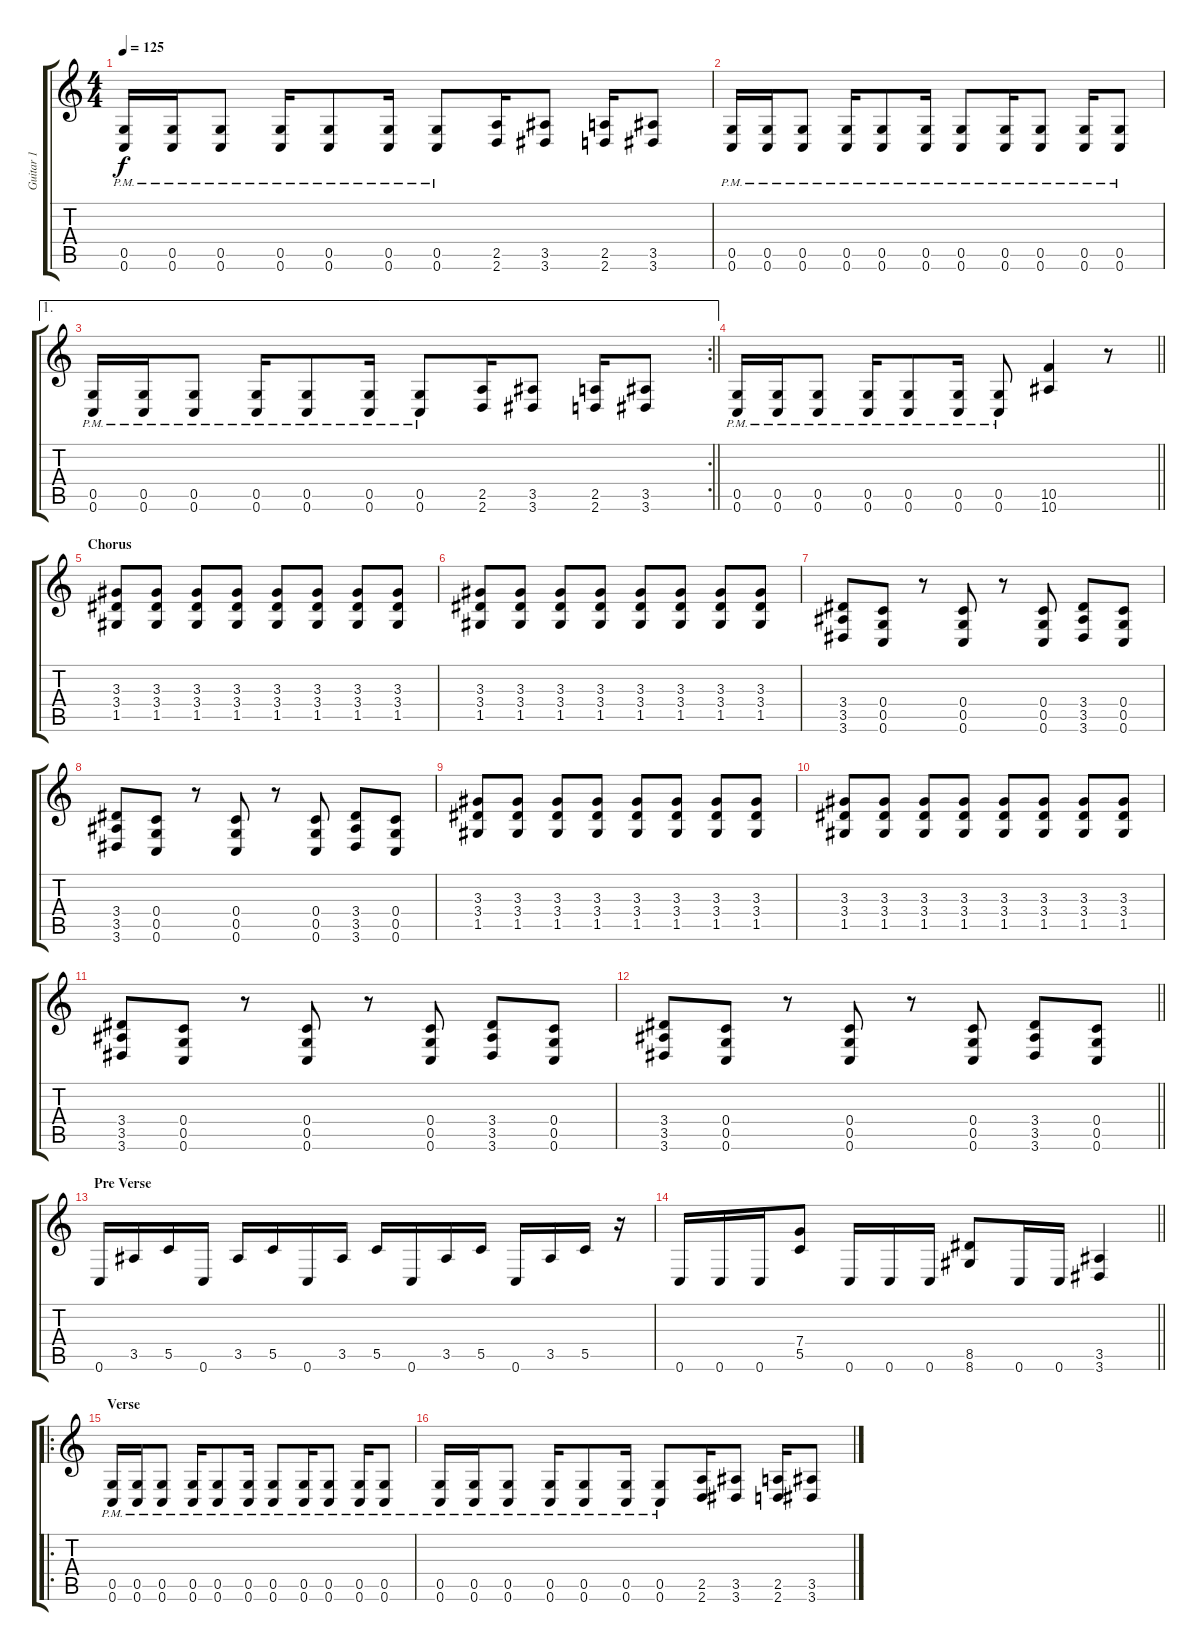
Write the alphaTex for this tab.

\track ("Guitar 1" "Guitar 1") {instrument distortionguitar}
\staff {score tabs}
\tuning (D4 A3 F3 C3 G2 C2) {hide}
\ts (4 4)
\tempo 125
\clef g2
\ks c
(0.5{pm} 0.6{pm}).16{dy f} (0.5{pm} 0.6{pm}).16 (0.5{pm} 0.6{pm}).8 (0.5{pm} 0.6{pm}).16 (0.5{pm} 0.6{pm}).8 (0.5{pm} 0.6{pm}).16 (0.5{pm} 0.6{pm}).8 (2.5 2.6).16 (3.5 3.6).8 (2.5 2.6).16 (3.5 3.6).8 |
(0.5{pm} 0.6{pm}).16 (0.5{pm} 0.6{pm}).16 (0.5{pm} 0.6{pm}).8 (0.5{pm} 0.6{pm}).16 (0.5{pm} 0.6{pm}).8 (0.5{pm} 0.6{pm}).16 (0.5{pm} 0.6{pm}).8 (0.5{pm} 0.6{pm}).16 (0.5{pm} 0.6{pm}).8 (0.5{pm} 0.6{pm}).16 (0.5{pm} 0.6{pm}).8 |
\ae 1
\rc 2
\barLineRight lightlight
(0.5{pm} 0.6{pm}).16 (0.5{pm} 0.6{pm}).16 (0.5{pm} 0.6{pm}).8 (0.5{pm} 0.6{pm}).16 (0.5{pm} 0.6{pm}).8 (0.5{pm} 0.6{pm}).16 (0.5{pm} 0.6{pm}).8 (2.5 2.6).16 (3.5 3.6).8 (2.5 2.6).16 (3.5 3.6).8 |
\barLineRight lightlight
(0.5{pm} 0.6{pm}).16 (0.5{pm} 0.6{pm}).16 (0.5{pm} 0.6{pm}).8 (0.5{pm} 0.6{pm}).16 (0.5{pm} 0.6{pm}).8 (0.5{pm} 0.6{pm}).16 (0.5{pm} 0.6{pm}).8 (10.5 10.6).4 r.8 |
\section ("" "Chorus")
(3.3 3.4 1.5).8 (3.3 3.4 1.5).8 (3.3 3.4 1.5).8 (3.3 3.4 1.5).8 (3.3 3.4 1.5).8 (3.3 3.4 1.5).8 (3.3 3.4 1.5).8 (3.3 3.4 1.5).8 |
(3.3 3.4 1.5).8 (3.3 3.4 1.5).8 (3.3 3.4 1.5).8 (3.3 3.4 1.5).8 (3.3 3.4 1.5).8 (3.3 3.4 1.5).8 (3.3 3.4 1.5).8 (3.3 3.4 1.5).8 |
(3.4 3.5 3.6).8 (0.4 0.5 0.6).8 r.8 (0.4 0.5 0.6).8 r.8 (0.4 0.5 0.6).8 (3.4 3.5 3.6).8 (0.4 0.5 0.6).8 |
(3.4 3.5 3.6).8 (0.4 0.5 0.6).8 r.8 (0.4 0.5 0.6).8 r.8 (0.4 0.5 0.6).8 (3.4 3.5 3.6).8 (0.4 0.5 0.6).8 |
(3.3 3.4 1.5).8 (3.3 3.4 1.5).8 (3.3 3.4 1.5).8 (3.3 3.4 1.5).8 (3.3 3.4 1.5).8 (3.3 3.4 1.5).8 (3.3 3.4 1.5).8 (3.3 3.4 1.5).8 |
(3.3 3.4 1.5).8 (3.3 3.4 1.5).8 (3.3 3.4 1.5).8 (3.3 3.4 1.5).8 (3.3 3.4 1.5).8 (3.3 3.4 1.5).8 (3.3 3.4 1.5).8 (3.3 3.4 1.5).8 |
(3.4 3.5 3.6).8 (0.4 0.5 0.6).8 r.8 (0.4 0.5 0.6).8 r.8 (0.4 0.5 0.6).8 (3.4 3.5 3.6).8 (0.4 0.5 0.6).8 |
\barLineRight lightlight
(3.4 3.5 3.6).8 (0.4 0.5 0.6).8 r.8 (0.4 0.5 0.6).8 r.8 (0.4 0.5 0.6).8 (3.4 3.5 3.6).8 (0.4 0.5 0.6).8 |
\section ("" "Pre Verse")
0.6.16{volume 0} 3.5.16{volume 13} 5.5.16 0.6.16 3.5.16 5.5.16 0.6.16 3.5.16 5.5.16 0.6.16 3.5.16 5.5.16 0.6.16 3.5.16 5.5.16 r.16 |
\barLineRight lightlight
0.6.16 0.6.16 0.6.16 (7.4 5.5).8 0.6.16 0.6.16 0.6.16 (8.5 8.6).8 0.6.16 0.6.16 (3.5 3.6).4 |
\ro
\section ("" "Verse")
(0.5{pm} 0.6{pm}).16 (0.5{pm} 0.6{pm}).16 (0.5{pm} 0.6{pm}).8 (0.5{pm} 0.6{pm}).16 (0.5{pm} 0.6{pm}).8 (0.5{pm} 0.6{pm}).16 (0.5{pm} 0.6{pm}).8 (0.5{pm} 0.6{pm}).16 (0.5{pm} 0.6{pm}).8 (0.5{pm} 0.6{pm}).16 (0.5{pm} 0.6{pm}).8 |
(0.5{pm} 0.6{pm}).16 (0.5{pm} 0.6{pm}).16 (0.5{pm} 0.6{pm}).8 (0.5{pm} 0.6{pm}).16 (0.5{pm} 0.6{pm}).8 (0.5{pm} 0.6{pm}).16 (0.5{pm} 0.6{pm}).8 (2.5 2.6).16 (3.5 3.6).8 (2.5 2.6).16 (3.5 3.6).8
